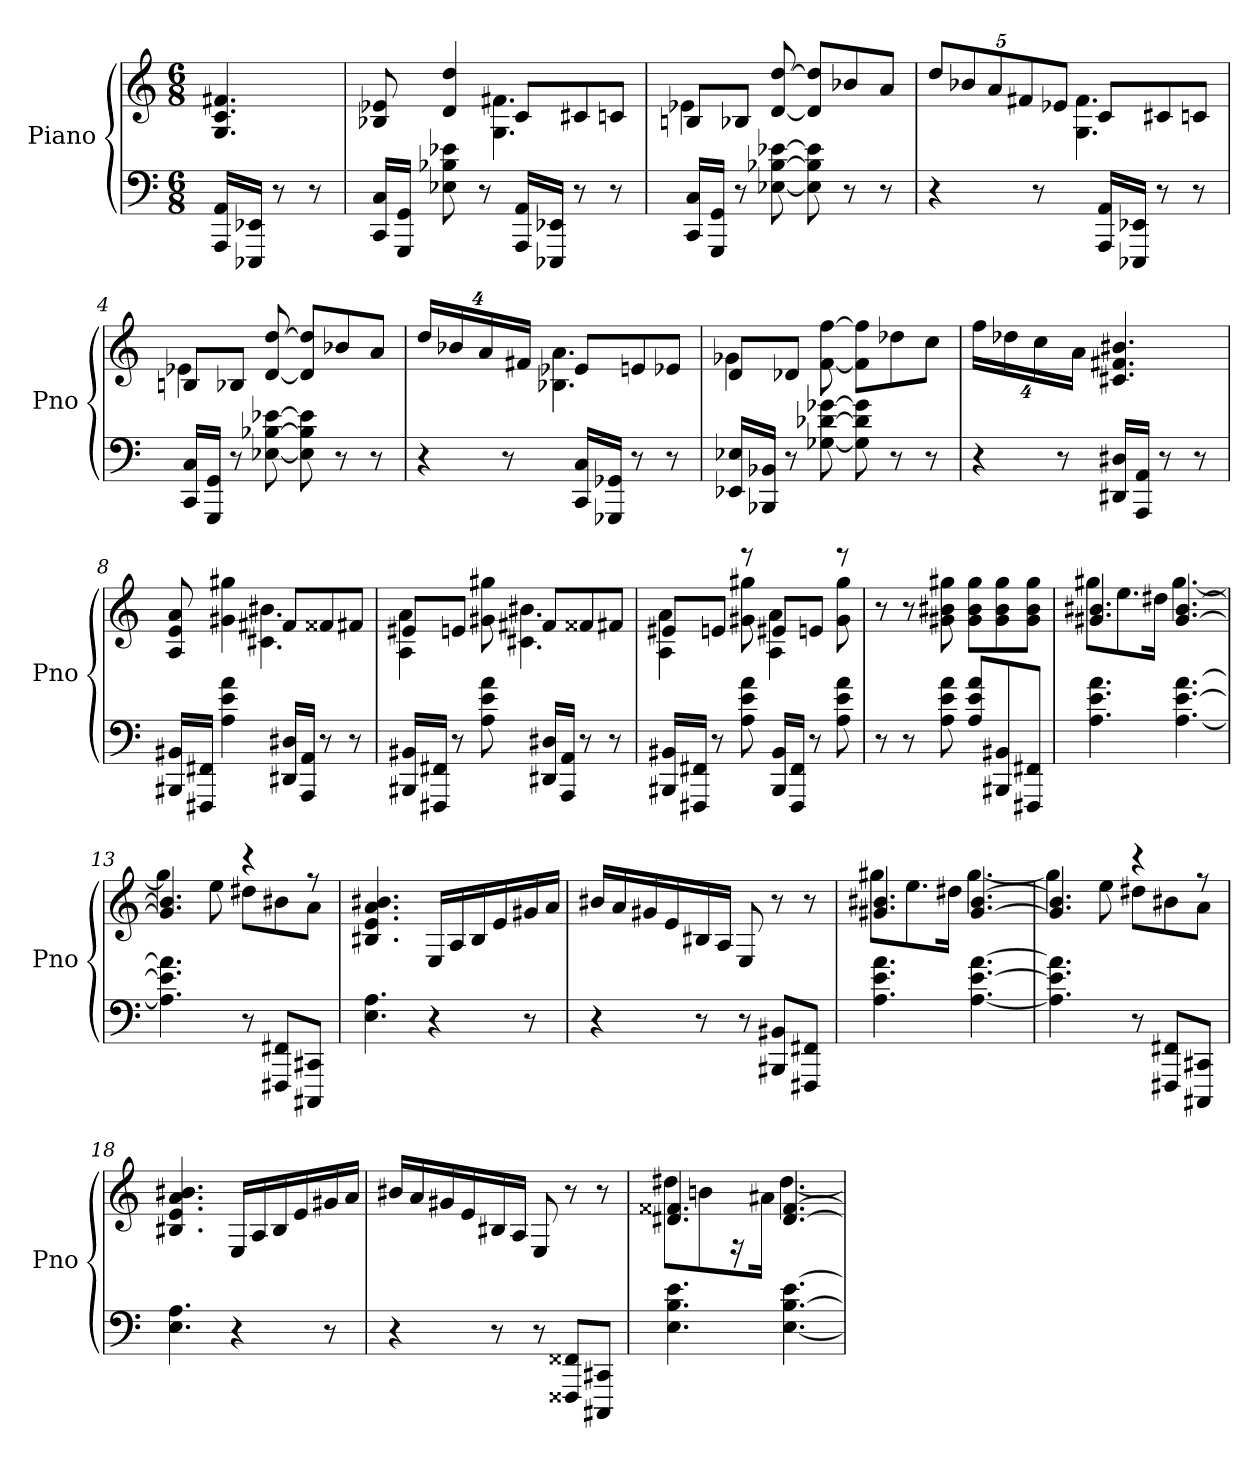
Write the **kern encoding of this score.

**kern	**kern
*part1	*part1
*staff2	*staff1
*I"Piano	*
*I'Pno	*
*clefF4	*clefG2
*k[]	*k[]
*M6/8	*M6/8
=	=
16AAA 16AALL	4.G 4.c 4.f#X
16EEE-X 16EE-XJJ	.
8r	.
8r	.
=1	=1
*	*^
16CC 16CLL	8B-X 8e-X	4.ryy
16GGG 16GGJJ	.	.
8E-X 8B-X 8e-X	4d 4dd	.
8r	.	.
16AAA 16AALL	8cL	4.G 4.f#X
16EEE-X 16EE-XJJ	.	.
8r	8c#X	.
8r	8cnJ	.
=2	=2	=2
16CC 16CLL	8BnL	4e-X
16GGG 16GGJJ	.	.
8r	8B-XJ	.
[8E-X [8B-X [8e-X	[8d [8dd	2ryy
8E-] 8B-] 8e-]	8d] 8dd]L	.
8r	8b-X	.
8r	8aJ	.
=3	=3	=3
4r	40%3ddL	4.ryy
.	40%3b-X	.
.	40%3a	.
.	40%3f#X	.
8r	.	.
.	40%3e-XJ	.
16AAA 16AALL	8cL	4.G 4.f#
16EEE-X 16EE-XJJ	.	.
8r	8c#X	.
8r	8cnJ	.
=4	=4	=4
16CC 16CLL	8BnL	4e-X
16GGG 16GGJJ	.	.
8r	8B-XJ	.
[8E-X [8B-X [8e-X	[8d [8dd	2ryy
8E-] 8B-] 8e-]	8d] 8dd]L	.
8r	8b-X	.
8r	8aJ	.
=5	=5	=5
4r	32%3ddLL	4.ryy
.	32%3b-X	.
.	32%3a	.
8r	.	.
.	32%3f#XJJ	.
16CC 16CLL	8e-XL	4.B-X 4.a
16GGG-X 16GG-XJJ	.	.
8r	8en	.
8r	8e-XJ	.
=6	=6	=6
16EE-X 16E-XLL	8dL	4g-X
16BBB-X 16BB-XJJ	.	.
8r	8d-XJ	.
[8G-X [8d-X [8g-X	[8f [8ff	2ryy
8G-] 8d-] 8g-]	8f] 8ff]L	.
8r	8dd-X	.
8r	8ccJ	.
*	*v	*v
=7	=7
4r	32%3ffLL
.	32%3dd-X
.	32%3cc
8r	.
.	32%3aJJ
16DD#X 16D#XLL	4.c#X 4.f#X 4.b#X
16AAA 16AAJJ	.
8r	.
8r	.
=8	=8
*	*^
16BBB#X 16BB#XLL	8A 8e 8a	4.ryy
16FFF#X 16FF#XJJ	.	.
4A 4e 4a	4g#X 4gg#X	.
16DD#X 16D#XLL	8f#XL	4.c#X 4.b#X
16AAA 16AAJJ	.	.
8r	8f##X	.
8r	8f#XJ	.
=9	=9	=9
16BBB#X 16BB#XLL	8e#XL	4A 4a
16FFF#X 16FF#XJJ	.	.
8r	8enJ	.
8A 8e 8a	8ryy	8g#X 8gg#X
16DD#X 16D#XLL	8f#XL	4.c#X 4.b#X
16AAA 16AAJJ	.	.
8r	8f##X	.
8r	8f#XJ	.
=10	=10	=10
16BBB#X 16BB#XLL	8e#XL	4A 4a
16FFF#X 16FF#XJJ	.	.
8r	8enJ	.
8A 8e 8a	8r	8g#X 8gg#X
16BBB# 16BB#LL	8e#XL	4A 4a
16FFF# 16FF#JJ	.	.
8r	8enJ	.
8A 8e 8a	8r	8g# 8gg#
*	*v	*v
=11	=11
8r	8r
8r	8r
8A 8e 8a	8g#X 8b#X 8gg#X
8A 8e 8aL	8g# 8b# 8gg#L
8BBB#X 8BB#X	8g# 8b# 8gg#
8FFF#X 8FF#XJ	8g# 8b# 8gg#J
=12	=12
*	*^
4.A 4.e 4.a	4.g#X 4.b#X	8gg#XL
.	.	8.ee
.	.	16dd#XJk
[4.A [4.e [4.a	[4.g# [4.b#	[4.gg#
=13	=13	=13
4.A] 4.e] 4.a]	4.g#] 4.b#]	4gg#]
.	.	8ee
8r	4r	8dd#XL
8FFF#X 8FF#XL	.	8b#X
8CCC#X 8CC#XJ	8r	8aJ
*	*v	*v
=14	=14
4.E 4.A	4.B#X 4.e 4.a 4.b#X
4r	16ELL
.	16A
.	16B#
.	16e
8r	16g#X
.	16aJJ
=15	=15
4r	16b#XLL
.	16a
.	16g#X
.	16e
8r	16B#X
.	16AJJ
8r	8E
8BBB#X 8BB#XL	8r
8FFF#X 8FF#XJ	8r
=16	=16
*	*^
4.A 4.e 4.a	4.g#X 4.b#X	8gg#XL
.	.	8.ee
.	.	16dd#XJk
[4.A [4.e [4.a	[4.g# [4.b#	[4.gg#
=17	=17	=17
4.A] 4.e] 4.a]	4.g#] 4.b#]	4gg#]
.	.	8ee
8r	4r	8dd#XL
8FFF#X 8FF#XL	.	8b#X
8CCC#X 8CC#XJ	8r	8aJ
*	*v	*v
=18	=18
4.E 4.A	4.B#X 4.e 4.a 4.b#X
4r	16ELL
.	16A
.	16B#
.	16e
8r	16g#X
.	16aJJ
=19	=19
4r	16b#XLL
.	16a
.	16g#X
.	16e
8r	16B#X
.	16AJJ
8r	8E
8FFF##X 8FF##XL	8r
8CCC#X 8CC#XJ	8r
=20	=20
*	*^
4.E 4.B 4.e	4.d#X 4.f##X	8dd#XL
.	.	8bn
.	.	16r
.	.	16a#XJk
[4.E [4.B [4.e	[4.d# [4.f##	[4.dd#
*	*v	*v
=	=
*-	*-
